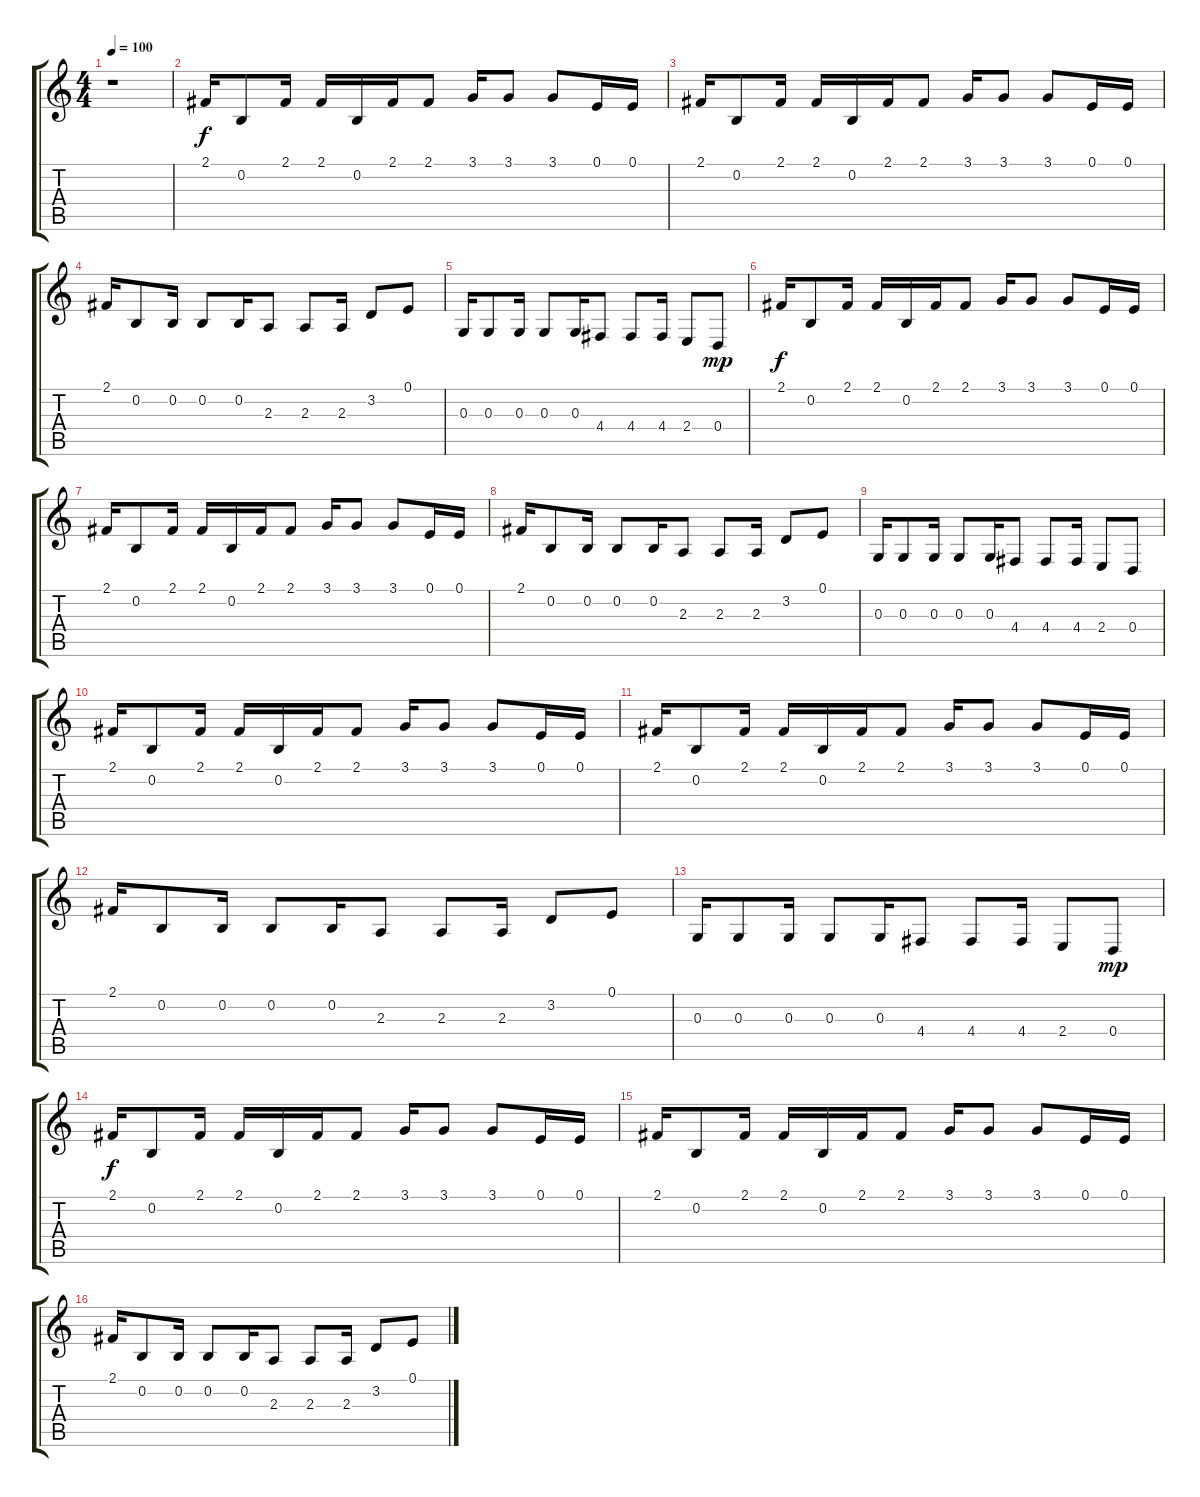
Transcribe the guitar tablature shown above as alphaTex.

\track "" {instrument koto}
\staff {score tabs}
\tuning (E4 B3 G3 D3 A2 E2) {hide}
\ts (4 4)
\tempo 100
\clef g2
\ks c
r.1{dy f} |
2.1.16 0.2.8 2.1.16 2.1.16 0.2.16 2.1.16 2.1.8 3.1.16 3.1.8 3.1.8 0.1.16 0.1.16 |
2.1.16 0.2.8 2.1.16 2.1.16 0.2.16 2.1.16 2.1.8 3.1.16 3.1.8 3.1.8 0.1.16 0.1.16 |
2.1.16 0.2.8 0.2.16 0.2.8 0.2.16 2.3.8 2.3.8 2.3.16 3.2.8 0.1.8 |
0.3.16 0.3.8 0.3.16 0.3.8 0.3.16 4.4.8 4.4.8 4.4.16 2.4.8 0.4.8{dy mp} |
2.1.16{dy f} 0.2.8 2.1.16 2.1.16 0.2.16 2.1.16 2.1.8 3.1.16 3.1.8 3.1.8 0.1.16 0.1.16 |
2.1.16 0.2.8 2.1.16 2.1.16 0.2.16 2.1.16 2.1.8 3.1.16 3.1.8 3.1.8 0.1.16 0.1.16 |
2.1.16 0.2.8 0.2.16 0.2.8 0.2.16 2.3.8 2.3.8 2.3.16 3.2.8 0.1.8 |
0.3.16 0.3.8 0.3.16 0.3.8 0.3.16 4.4.8 4.4.8 4.4.16 2.4.8 0.4.8 |
2.1.16 0.2.8 2.1.16 2.1.16 0.2.16 2.1.16 2.1.8 3.1.16 3.1.8 3.1.8 0.1.16 0.1.16 |
2.1.16 0.2.8 2.1.16 2.1.16 0.2.16 2.1.16 2.1.8 3.1.16 3.1.8 3.1.8 0.1.16 0.1.16 |
2.1.16 0.2.8 0.2.16 0.2.8 0.2.16 2.3.8 2.3.8 2.3.16 3.2.8 0.1.8 |
0.3.16 0.3.8 0.3.16 0.3.8 0.3.16 4.4.8 4.4.8 4.4.16 2.4.8 0.4.8{dy mp} |
2.1.16{dy f} 0.2.8 2.1.16 2.1.16 0.2.16 2.1.16 2.1.8 3.1.16 3.1.8 3.1.8 0.1.16 0.1.16 |
2.1.16 0.2.8 2.1.16 2.1.16 0.2.16 2.1.16 2.1.8 3.1.16 3.1.8 3.1.8 0.1.16 0.1.16 |
2.1.16 0.2.8 0.2.16 0.2.8 0.2.16 2.3.8 2.3.8 2.3.16 3.2.8 0.1.8
